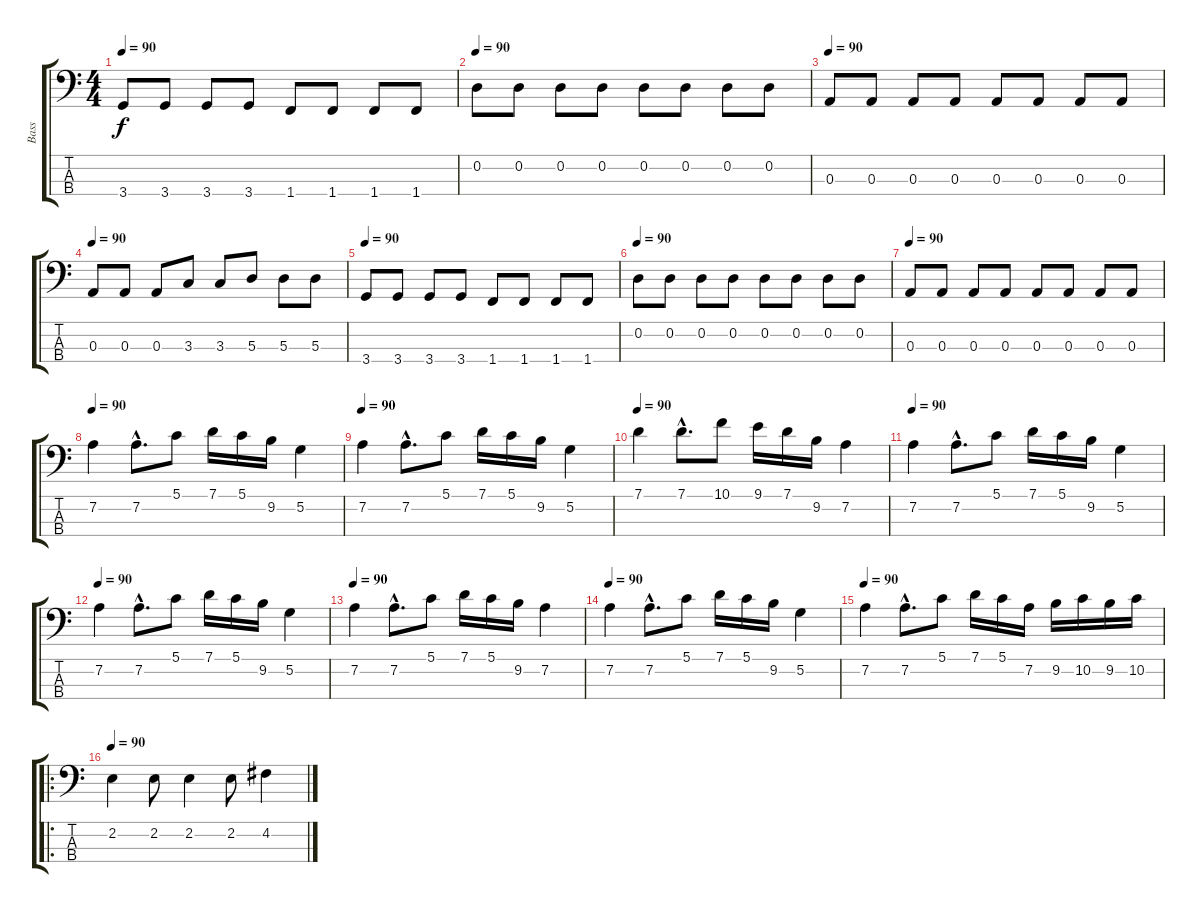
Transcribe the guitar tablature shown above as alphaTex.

\track ("Bass" "Bass") {instrument fretlessbass}
\staff {score tabs}
\tuning (G2 D2 A1 E1) {hide}
\ts (4 4)
\tempo 90
\clef f4
\ks c
3.4.8{dy f} 3.4.8 3.4.8 3.4.8 1.4.8 1.4.8 1.4.8 1.4.8 |
\tempo 90
0.2.8{volume 10 instrument electricbassfinger} 0.2.8 0.2.8 0.2.8 0.2.8 0.2.8 0.2.8 0.2.8 |
\tempo 90
0.3.8{volume 10 instrument electricbassfinger} 0.3.8 0.3.8 0.3.8 0.3.8 0.3.8 0.3.8 0.3.8 |
\tempo 90
0.3.8{volume 10 instrument electricbassfinger} 0.3.8 0.3.8 3.3.8 3.3.8 5.3.8 5.3.8 5.3.8 |
\tempo 90
3.4.8 3.4.8 3.4.8 3.4.8 1.4.8 1.4.8 1.4.8 1.4.8 |
\tempo 90
0.2.8{volume 10 instrument electricbassfinger} 0.2.8 0.2.8 0.2.8 0.2.8 0.2.8 0.2.8 0.2.8 |
\tempo 90
0.3.8{volume 10 instrument electricbassfinger} 0.3.8 0.3.8 0.3.8 0.3.8 0.3.8 0.3.8 0.3.8 |
\tempo 90
7.2.4{volume 16 instrument electricbassfinger} 7.2{hac}.8{d} 5.1.8 7.1.16 5.1.16 9.2.16 5.2.4 |
\tempo 90
7.2.4{instrument electricbassfinger} 7.2{hac}.8{d} 5.1.8 7.1.16 5.1.16 9.2.16 5.2.4 |
\tempo 90
7.1.4{instrument electricbassfinger} 7.1{hac}.8{d} 10.1.8 9.1.16 7.1.16 9.2.16 7.2.4 |
\tempo 90
7.2.4{instrument electricbassfinger} 7.2{hac}.8{d} 5.1.8 7.1.16 5.1.16 9.2.16 5.2.4 |
\tempo 90
7.2.4{instrument electricbassfinger} 7.2{hac}.8{d} 5.1.8 7.1.16 5.1.16 9.2.16 5.2.4 |
\tempo 90
7.2.4{instrument electricbassfinger} 7.2{hac}.8{d} 5.1.8 7.1.16 5.1.16 9.2.16 7.2.4 |
\tempo 90
7.2.4{instrument electricbassfinger} 7.2{hac}.8{d} 5.1.8 7.1.16 5.1.16 9.2.16 5.2.4 |
\tempo 90
7.2.4{instrument electricbassfinger} 7.2{hac}.8{d} 5.1.8 7.1.16 5.1.16 7.2.16 9.2.16 10.2.16 9.2.16 10.2.16 |
\ro
\tempo 90
2.2.4{volume 10 instrument electricbassfinger} 2.2.8 2.2.4 2.2.8 4.2.4
